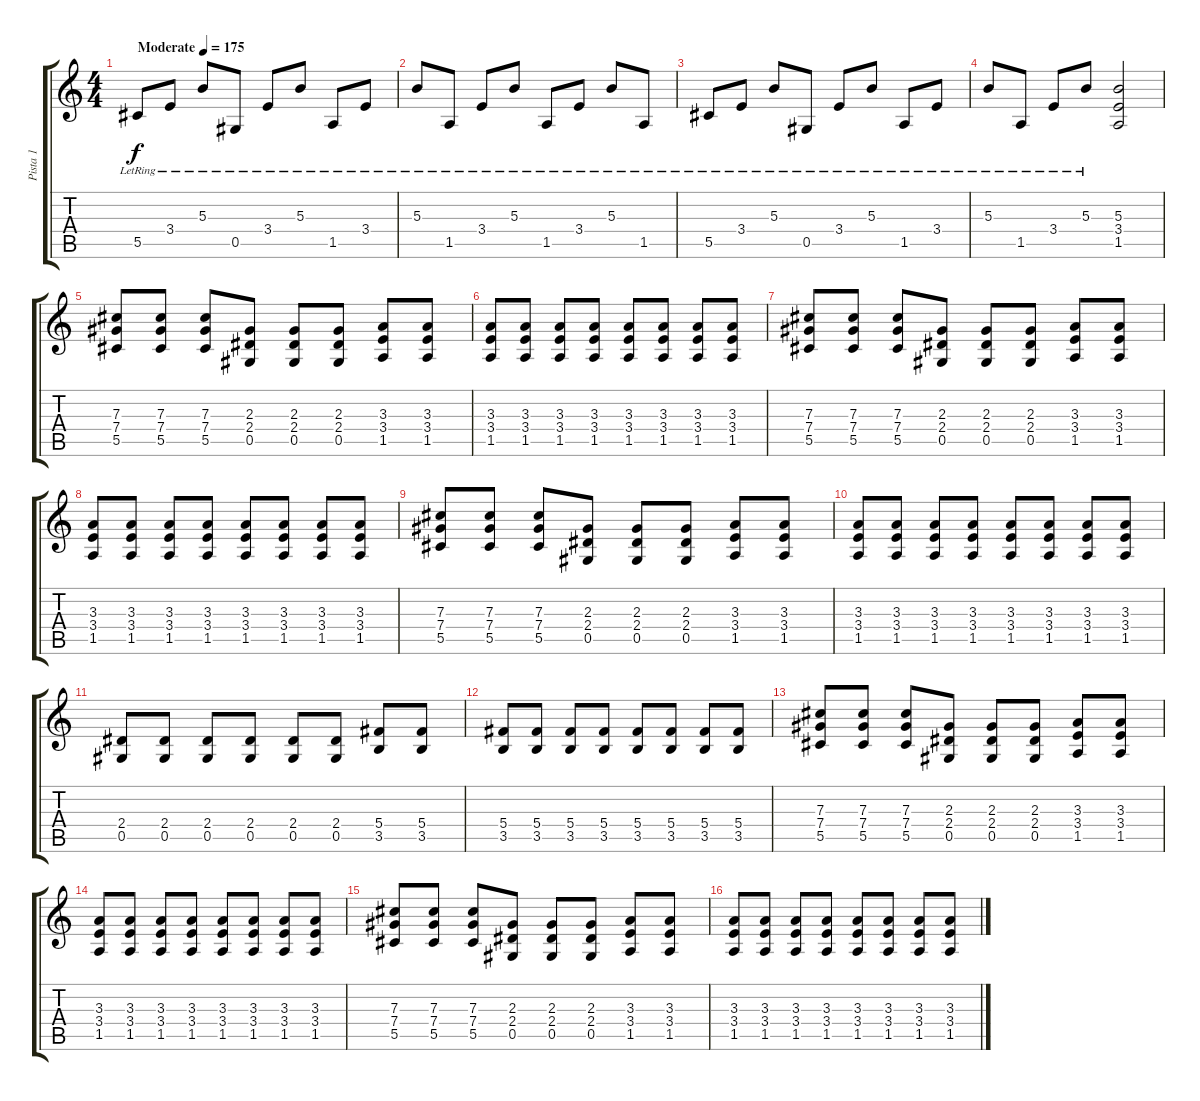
\track ("Pista 1" "Pista 1") {instrument distortionguitar}
\staff {score tabs}
\tuning (Eb4 Bb3 Gb3 Db3 Ab2 Db2) {hide}
\ts (4 4)
\tempo (175 "Moderate")
\clef g2
\ks c
5.5{lr}.8{dy f instrument distortionguitar} 3.4{lr}.8 5.3{lr}.8 0.5{lr}.8 3.4{lr}.8 5.3{lr}.8 1.5{lr}.8 3.4{lr}.8 |
5.3{lr}.8 1.5{lr}.8 3.4{lr}.8 5.3{lr}.8 1.5{lr}.8 3.4{lr}.8 5.3{lr}.8 1.5{lr}.8 |
5.5{lr}.8 3.4{lr}.8 5.3{lr}.8 0.5{lr}.8 3.4{lr}.8 5.3{lr}.8 1.5{lr}.8 3.4{lr}.8 |
5.3{lr}.8 1.5{lr}.8 3.4{lr}.8 5.3{lr}.8 (5.3 3.4 1.5).2 |
(7.3 7.4 5.5).8 (7.3 7.4 5.5).8 (7.3 7.4 5.5).8 (2.3 2.4 0.5).8 (2.3 2.4 0.5).8 (2.3 2.4 0.5).8 (3.3 3.4 1.5).8 (3.3 3.4 1.5).8 |
(3.3 3.4 1.5).8 (3.3 3.4 1.5).8 (3.3 3.4 1.5).8 (3.3 3.4 1.5).8 (3.3 3.4 1.5).8 (3.3 3.4 1.5).8 (3.3 3.4 1.5).8 (3.3 3.4 1.5).8 |
(7.3 7.4 5.5).8 (7.3 7.4 5.5).8 (7.3 7.4 5.5).8 (2.3 2.4 0.5).8 (2.3 2.4 0.5).8 (2.3 2.4 0.5).8 (3.3 3.4 1.5).8 (3.3 3.4 1.5).8 |
(3.3 3.4 1.5).8 (3.3 3.4 1.5).8 (3.3 3.4 1.5).8 (3.3 3.4 1.5).8 (3.3 3.4 1.5).8 (3.3 3.4 1.5).8 (3.3 3.4 1.5).8 (3.3 3.4 1.5).8 |
(7.3 7.4 5.5).8 (7.3 7.4 5.5).8 (7.3 7.4 5.5).8 (2.3 2.4 0.5).8 (2.3 2.4 0.5).8 (2.3 2.4 0.5).8 (3.3 3.4 1.5).8 (3.3 3.4 1.5).8 |
(3.3 3.4 1.5).8 (3.3 3.4 1.5).8 (3.3 3.4 1.5).8 (3.3 3.4 1.5).8 (3.3 3.4 1.5).8 (3.3 3.4 1.5).8 (3.3 3.4 1.5).8 (3.3 3.4 1.5).8 |
(2.4 0.5).8 (2.4 0.5).8 (2.4 0.5).8 (2.4 0.5).8 (2.4 0.5).8 (2.4 0.5).8 (5.4 3.5).8 (5.4 3.5).8 |
(5.4 3.5).8 (5.4 3.5).8 (5.4 3.5).8 (5.4 3.5).8 (5.4 3.5).8 (5.4 3.5).8 (5.4 3.5).8 (5.4 3.5).8 |
(7.3 7.4 5.5).8 (7.3 7.4 5.5).8 (7.3 7.4 5.5).8 (2.3 2.4 0.5).8 (2.3 2.4 0.5).8 (2.3 2.4 0.5).8 (3.3 3.4 1.5).8 (3.3 3.4 1.5).8 |
(3.3 3.4 1.5).8 (3.3 3.4 1.5).8 (3.3 3.4 1.5).8 (3.3 3.4 1.5).8 (3.3 3.4 1.5).8 (3.3 3.4 1.5).8 (3.3 3.4 1.5).8 (3.3 3.4 1.5).8 |
(7.3 7.4 5.5).8 (7.3 7.4 5.5).8 (7.3 7.4 5.5).8 (2.3 2.4 0.5).8 (2.3 2.4 0.5).8 (2.3 2.4 0.5).8 (3.3 3.4 1.5).8 (3.3 3.4 1.5).8 |
(3.3 3.4 1.5).8 (3.3 3.4 1.5).8 (3.3 3.4 1.5).8 (3.3 3.4 1.5).8 (3.3 3.4 1.5).8 (3.3 3.4 1.5).8 (3.3 3.4 1.5).8 (3.3 3.4 1.5).8
